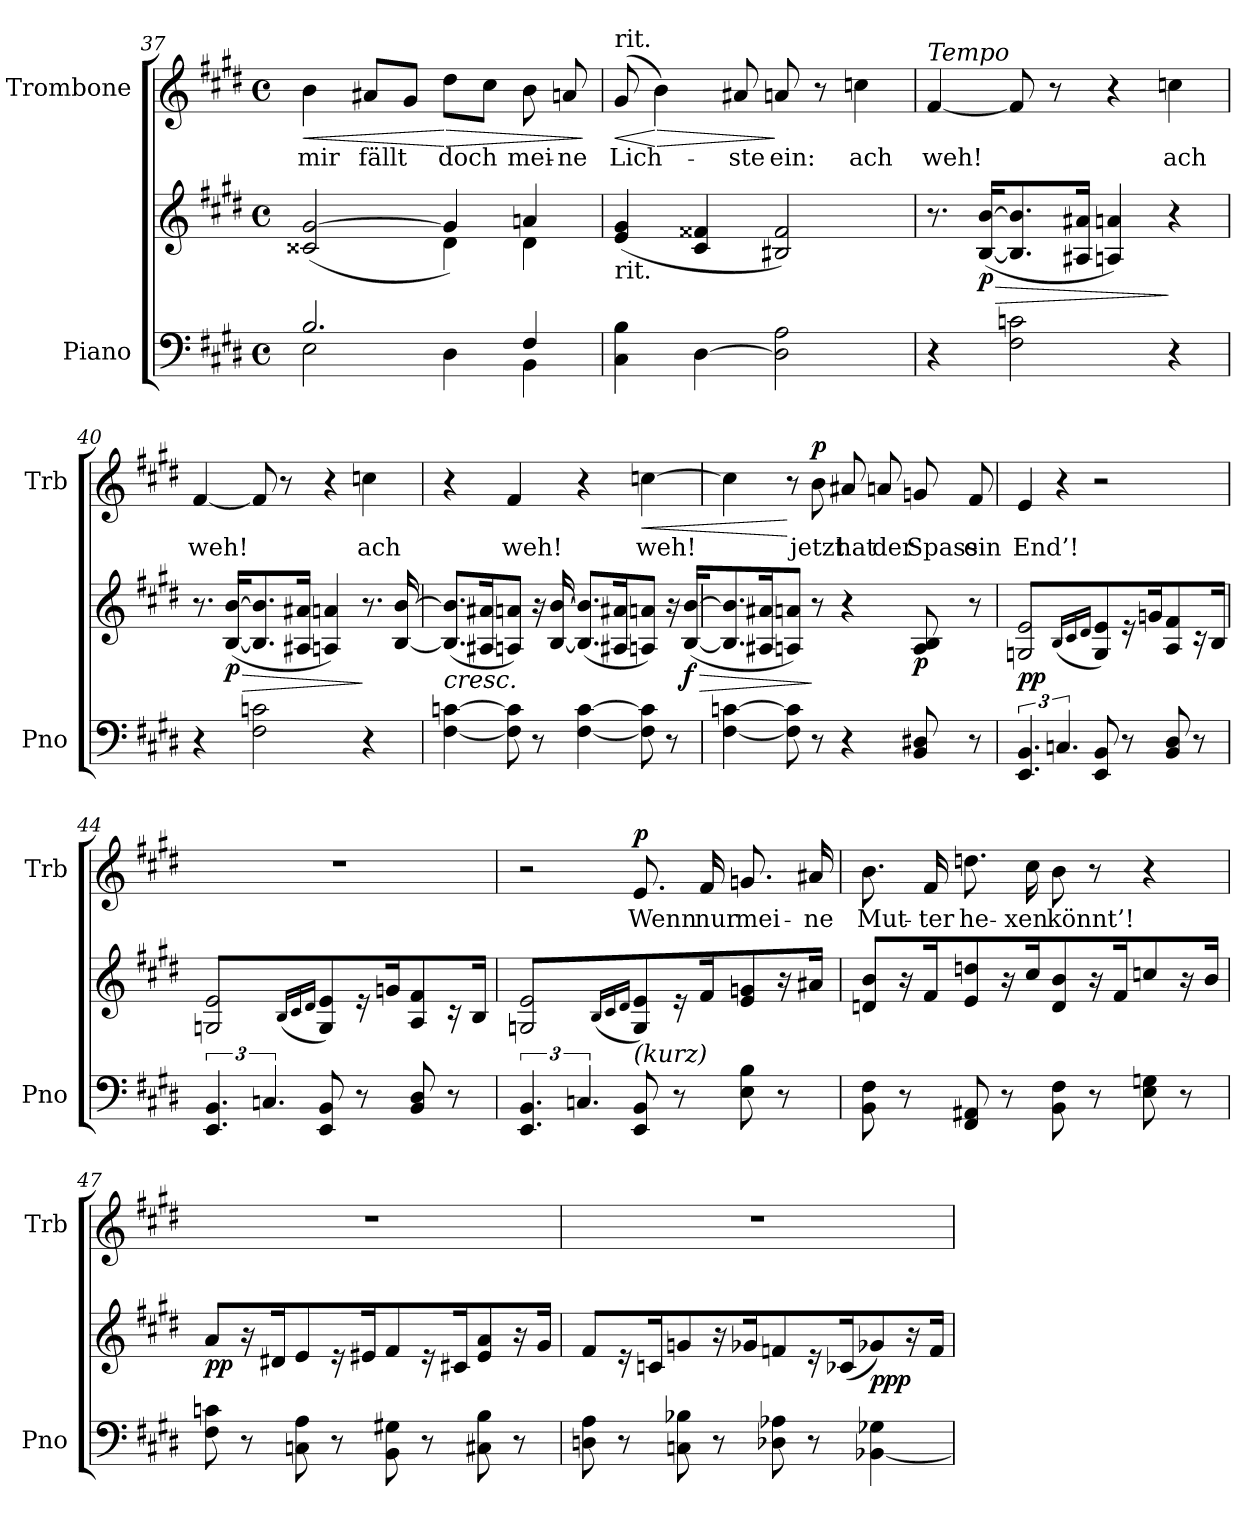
**kern	**kern	**dynam	**kern	**text	**dynam
*part2	*part2	*part2	*part1	*part1	*part1
*staff3	*staff2	*staff2/3	*staff1	*staff1	*staff1
*I"Piano	*	*	*I"Trombone	*	*
*I'Pno	*	*	*I'Trb	*	*
*clefF4	*clefG2	*	*clefG2	*	*
*k[f#c#g#d#]	*k[f#c#g#d#]	*	*k[f#c#g#d#]	*	*
*M4/4	*M4/4	*	*M4/4	*	*
*met(c)	*met(c)	*	*met(c)	*	*
=37	=37	=37	=37	=37	=37
*^	*^	*	*	*	*
!	!	!	!	!	!	!LO:LY:b	!LO:HP:b
2.B/	2E\	(<2c##X/ [2g#/	2ryy	.	4b\	mir	<
!	!	!	!	!	!	!LO:LY:b	!
.	.	.	.	.	8a#X/L	fällt	.
.	.	.	.	.	8g#/J	.	.
!	!	!	!	!	!	!LO:LY:b	!LO:HP:n=1:b
.	4D#\	4g#/])	4d#\	.	8dd#\L	doch	[ >
.	.	.	.	.	8cc#\J	.	.
!	!	!	!	!	!	!LO:LY:b	!
4F#/	4BB\	4an/	4d#\	.	8b\	mei-	.
!	!	!	!	!	!	!LO:LY:b	!
.	.	.	.	.	8an/	-ne	.
*v	*v	*	*	*	*	*	*
*	*v	*v	*	*	*	*
.	.	.	.	.	]
=38	=38	=38	=38	=38	=38
!	!	!	!LO:TX:a:t=rit.	!	!
!	!LO:TX:b:t=rit.	!	!	!	!
!	!	!	!	!LO:LY:b	!LO:HP:b
4C#\ 4B\	(>4e/ 4g#/	.	(8g#/	Lich-	<
!	!	!	!	!	!LO:HP:n=1:b
.	.	.	4b\)	.	[ >
[<4D#\	4c#/ 4f##X/	.	.	.	.
!	!	!	!	!LO:LY:b	!
.	.	.	8a#X/	-ste	.
!	!	!	!	!LO:LY:b	!
2D#\] 2A\	2B#X/ 2f##/)	.	8an/	ein:	]
.	.	.	8r	.	.
!	!	!	!	!LO:LY:b	!
.	.	.	4ccn\	ach	.
!!LO:LB:g=z
=39	=39	=39	=39	=39	=39
!	!	!	!LO:TX:a:i:t=Tempo	!	!
!	!	!	!	!LO:LY:b	!
4r	8.r	.	[4f#/	weh!	.
!	!	!LO:HP:b	!	!	!
!	!	!LO:DY:n=1:b	!	!	!
.	(>[16B/ [16b/KL	> p	.	.	.
2F#\ 2cn\	8.B/] 8.b/]	.	8f#/]	.	.
.	.	.	8r	.	.
.	16A#X/ 16a#X/Jk	.	.	.	.
.	4An/ 4an/)	.	4r	.	.
!	!	!	!	!LO:LY:b	!
4r	4r	]	4ccn\	ach	.
=40	=40	=40	=40	=40	=40
!	!	!	!	!LO:LY:b	!
4r	8.r	.	[4f#/	weh!	.
!	!	!LO:HP:b	!	!	!
!	!	!LO:DY:n=1:b	!	!	!
.	(>[16B/ [16b/KL	> p	.	.	.
2F#\ 2cn\	8.B/] 8.b/]	.	8f#/]	.	.
.	.	.	8r	.	.
.	16A#X/ 16a#X/Jk	.	.	.	.
.	4An/ 4an/)	.	4r	.	.
!	!	!	!	!LO:LY:b	!
4r	8.r	]	4ccn\	ach	.
.	[16B/ [16b/	.	.	.	.
=41	=41	=41	=41	=41	=41
!	!LO:TX:b:i:t=cresc.	!	!	!	!
[4F#\ [4cn\	(8.B/] 8.b/]L	.	4r	.	.
.	16A#X/ 16a#X/K	.	.	.	.
!	!	!	!	!LO:LY:b	!
8F#\] 8c\]	8An/ 8an/J)	.	4f#/	weh!	.
8r	16r	.	.	.	.
.	[16B/ [16b/	.	.	.	.
[4F#\ [4c\	(8.B/] 8.b/]L	.	4r	.	.
.	16A#X/ 16a#X/K	.	.	.	.
!	!	!	!	!LO:LY:b	!LO:HP:b
8F#\] 8c\]	8An/ 8an/J)	.	[4ccn\	weh!	<
8r	16r	.	.	.	.
!	!	!LO:HP:b	!	!	!
!	!	!LO:DY:n=1:b	!	!	!
.	([16B/ [16b/KL	> f	.	.	.
=42	=42	=42	=42	=42	=42
[4F#\ [4cn\	8.B/] 8.b/]	.	4cc\]	.	.
.	16A#X/ 16a#X/K	.	.	.	.
8F#\] 8c\]	8An/ 8an/J)	.	8r	.	[
!	!	!	!	!LO:LY:b	!LO:DY:a
8r	8r	]	8b\	jetzt	p
!	!	!	!	!LO:LY:b	!
4r	4r	.	8a#X/	hat	.
!	!	!	!	!LO:LY:b	!
.	.	.	8an/	der	.
!	!	!LO:DY:b	!	!LO:LY:b	!
8BB/ 8D#X/	8A/ 8B/	p	8gn/	Spass	.
!	!	!	!	!LO:LY:b	!
8r	8r	.	8f#/	ein	.
!!LO:PB:g=z
=43	=43	=43	=43	=43	=43
!	!	!LO:DY:b	!	!LO:LY:b	!
6.EE/ 6.BB/	2Gn/ 2e/	pp	4e/	End’!	.
6.Cn/	.	.	4r	.	.
.	(16qB/LL	.	.	.	.
.	16qc#/	.	.	.	.
.	16qd#/JJ	.	.	.	.
8EE/ 8BB/	8G/ 8e/L)	.	2r	.	.
8r	16r	.	.	.	.
.	16gn/JJ	.	.	.	.
8BB/ 8D#/	8A/ 8f#/L	.	.	.	.
8r	16r	.	.	.	.
.	16B/JJ	.	.	.	.
=44	=44	=44	=44	=44	=44
6.EE/ 6.BB/	2Gn/ 2e/	.	1r	.	.
6.Cn/	.	.	.	.	.
.	(16qB/LL	.	.	.	.
.	16qc#/	.	.	.	.
.	16qd#/JJ	.	.	.	.
8EE/ 8BB/	8G/ 8e/L)	.	.	.	.
8r	16r	.	.	.	.
.	16gn/JJ	.	.	.	.
8BB/ 8D#/	8A/ 8f#/L	.	.	.	.
8r	16r	.	.	.	.
.	16B/JJ	.	.	.	.
=45	=45	=45	=45	=45	=45
6.EE/ 6.BB/	2Gn/ 2e/	.	2r	.	.
6.Cn/	.	.	.	.	.
.	(16qB/LL	.	.	.	.
.	16qc#/	.	.	.	.
.	16qd#/JJ	.	.	.	.
!	!LO:TX:b:i:t=(kurz)	!	!	!	!
!	!	!	!	!LO:LY:b	!LO:DY:a
8EE/ 8BB/	8G/ 8e/L)	.	8.e/	Wenn	p
8r	16r	.	.	.	.
!	!	!	!	!LO:LY:b	!
.	16f#/JJ	.	16f#/	nur	.
!	!	!	!	!LO:LY:b	!
8E\ 8B\	8e/ 8gn/L	.	8.gn/	mei-	.
8r	16r	.	.	.	.
!	!	!	!	!LO:LY:b	!
.	16a#X/JJ	.	16a#X/	-ne	.
=46	=46	=46	=46	=46	=46
!	!	!	!	!LO:LY:b	!
8BB\ 8F#\	8dn/ 8b/L	.	8.b\	Mut-	.
8r	16r	.	.	.	.
!	!	!	!	!LO:LY:b	!
.	16f#/JJ	.	16f#/	-ter	.
!	!	!	!	!LO:LY:b	!
8FF#/ 8AA#X/	8e/ 8ddn/L	.	8.ddn\	he-	.
8r	16r	.	.	.	.
!	!	!	!	!LO:LY:b	!
.	16cc#/JJ	.	16cc#\	-xen	.
!	!	!	!	!LO:LY:b	!
8BB\ 8F#\	8d/ 8b/L	.	8b\	könnt’!	.
8r	16r	.	8r	.	.
.	16f#/JJ	.	.	.	.
8E\ 8Gn\	8ccn\L	.	4r	.	.
8r	16r	.	.	.	.
.	16b\JJ	.	.	.	.
!!LO:LB:g=z
=47	=47	=47	=47	=47	=47
!	!	!LO:DY:b	!	!	!
8F#\ 8cn\	8a/L	pp	1r	.	.
8r	16r	.	.	.	.
.	16d#X/JJ	.	.	.	.
8Cn\ 8A\	8e/L	.	.	.	.
8r	16r	.	.	.	.
.	16e#X/JJ	.	.	.	.
8BB\ 8G#X\	8f#/L	.	.	.	.
8r	16r	.	.	.	.
.	16c#X/JJ	.	.	.	.
8C#X\ 8B\	8e#/ 8a/L	.	.	.	.
8r	16r	.	.	.	.
.	16g#/JJ	.	.	.	.
=48	=48	=48	=48	=48	=48
8Dn\ 8A\	8f#/L	.	1r	.	.
8r	16r	.	.	.	.
.	16cn/JJ	.	.	.	.
8Cn\ 8B-X\	8gn/L	.	.	.	.
8r	16r	.	.	.	.
.	16g-X/JJ	.	.	.	.
8D-X\ 8A-X\	8fn/L	.	.	.	.
8r	16r	.	.	.	.
.	(16c-X/JJ	.	.	.	.
!	!	!LO:DY:b	!	!	!
[4BB-X\ 4G-X\	8g-X/L)	ppp	.	.	.
.	16r	.	.	.	.
.	16f/JJ	.	.	.	.
=	=	=	=	=	=
*-	*-	*-	*-	*-	*-
